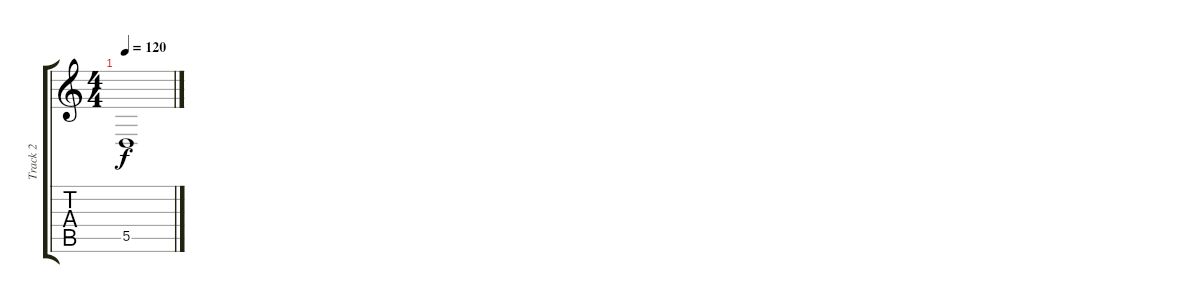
\track ("Track 2" "Track 2") {instrument stringensemble1}
\staff {score tabs}
\tuning (E4 B3 G3 D3 A2 E2) {hide}
\ts (4 4)
\tempo 120
\clef g2
\ks c
5.5.1{dy f}
